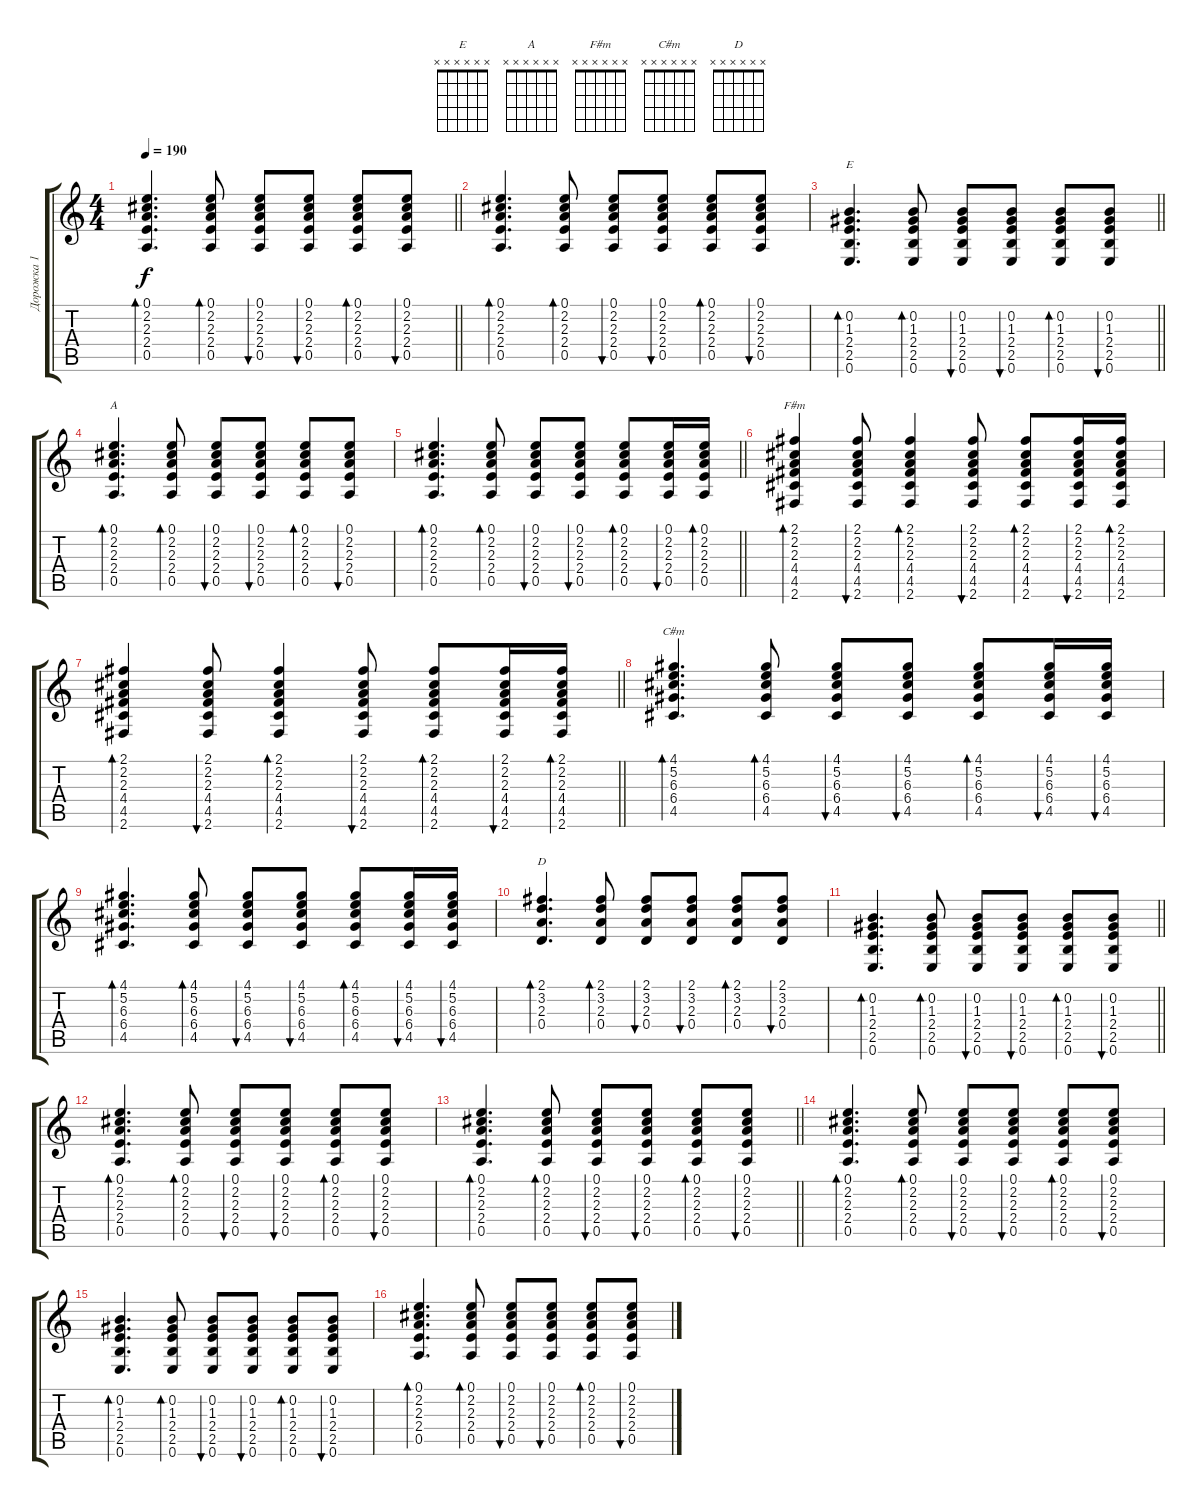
\track ("Дорожка 1" "Дорожка 1") {instrument acousticguitarnylon}
\staff {score tabs}
\tuning (E4 B3 G3 D3 A2 E2) {hide}
\chord ("E" x x x x x x)
\chord ("A" x x x x x x)
\chord ("F#m" x x x x x x)
\chord ("C#m" x x x x x x)
\chord ("D" x x x x x x)
\ts (4 4)
\tempo 190
\clef g2
\barLineRight lightlight
\ks c
(0.1 2.2 2.3 2.4 0.5).4{d bd 60 dy f} (0.1 2.2 2.3 2.4 0.5).8{bd 60} (0.1 2.2 2.3 2.4 0.5).8{bu 60} (0.1 2.2 2.3 2.4 0.5).8{bu 60} (0.1 2.2 2.3 2.4 0.5).8{bd 60} (0.1 2.2 2.3 2.4 0.5).8{bu 60} |
(0.1 2.2 2.3 2.4 0.5).4{d bd 60} (0.1 2.2 2.3 2.4 0.5).8{bd 60} (0.1 2.2 2.3 2.4 0.5).8{bu 60} (0.1 2.2 2.3 2.4 0.5).8{bu 60} (0.1 2.2 2.3 2.4 0.5).8{bd 60} (0.1 2.2 2.3 2.4 0.5).8{bu 60} |
\barLineRight lightlight
(0.2 1.3 2.4 2.5 0.6).4{d bd 60 ch "E"} (0.2 1.3 2.4 2.5 0.6).8{bd 60} (0.2 1.3 2.4 2.5 0.6).8{bu 60} (0.2 1.3 2.4 2.5 0.6).8{bu 60} (0.2 1.3 2.4 2.5 0.6).8{bd 60} (0.2 1.3 2.4 2.5 0.6).8{bu 60} |
(0.1 2.2 2.3 2.4 0.5).4{d bd 60 ch "A"} (0.1 2.2 2.3 2.4 0.5).8{bd 60} (0.1 2.2 2.3 2.4 0.5).8{bu 60} (0.1 2.2 2.3 2.4 0.5).8{bu 60} (0.1 2.2 2.3 2.4 0.5).8{bd 60} (0.1 2.2 2.3 2.4 0.5).8{bu 60} |
\barLineRight lightlight
(0.1 2.2 2.3 2.4 0.5).4{d bd 60} (0.1 2.2 2.3 2.4 0.5).8{bd 60} (0.1 2.2 2.3 2.4 0.5).8{bu 60} (0.1 2.2 2.3 2.4 0.5).8{bu 60} (0.1 2.2 2.3 2.4 0.5).8{bd 60} (0.1 2.2 2.3 2.4 0.5).16{bu 60} (0.1 2.2 2.3 2.4 0.5).16{bd 60} |
(2.1 2.2 2.3 4.4 4.5 2.6).4{bd 60 ch "F#m"} (2.1 2.2 2.3 4.4 4.5 2.6).8{bu 60} (2.1 2.2 2.3 4.4 4.5 2.6).4{bd 60} (2.1 2.2 2.3 4.4 4.5 2.6).8{bu 60} (2.1 2.2 2.3 4.4 4.5 2.6).8{bd 60} (2.1 2.2 2.3 4.4 4.5 2.6).16{bu 60} (2.1 2.2 2.3 4.4 4.5 2.6).16{bd 60} |
\barLineRight lightlight
(2.1 2.2 2.3 4.4 4.5 2.6).4{bd 60} (2.1 2.2 2.3 4.4 4.5 2.6).8{bu 60} (2.1 2.2 2.3 4.4 4.5 2.6).4{bd 60} (2.1 2.2 2.3 4.4 4.5 2.6).8{bu 60} (2.1 2.2 2.3 4.4 4.5 2.6).8{bd 60} (2.1 2.2 2.3 4.4 4.5 2.6).16{bu 60} (2.1 2.2 2.3 4.4 4.5 2.6).16{bd 60} |
(4.1 5.2 6.3 6.4 4.5).4{d bd 60 ch "C#m"} (4.1 5.2 6.3 6.4 4.5).8{bd 60} (4.1 5.2 6.3 6.4 4.5).8{bu 60} (4.1 5.2 6.3 6.4 4.5).8{bu 60} (4.1 5.2 6.3 6.4 4.5).8{bd 60} (4.1 5.2 6.3 6.4 4.5).16{bu 60} (4.1 5.2 6.3 6.4 4.5).16{bu 60} |
(4.1 5.2 6.3 6.4 4.5).4{d bd 60} (4.1 5.2 6.3 6.4 4.5).8{bd 60} (4.1 5.2 6.3 6.4 4.5).8{bu 60} (4.1 5.2 6.3 6.4 4.5).8{bu 60} (4.1 5.2 6.3 6.4 4.5).8{bd 60} (4.1 5.2 6.3 6.4 4.5).16{bu 60} (4.1 5.2 6.3 6.4 4.5).16{bu 60} |
(2.1 3.2 2.3 0.4).4{d bd 60 ch "D"} (2.1 3.2 2.3 0.4).8{bd 60} (2.1 3.2 2.3 0.4).8{bu 60} (2.1 3.2 2.3 0.4).8{bu 60} (2.1 3.2 2.3 0.4).8{bd 60} (2.1 3.2 2.3 0.4).8{bu 60} |
\barLineRight lightlight
(0.2 1.3 2.4 2.5 0.6).4{d bd 60} (0.2 1.3 2.4 2.5 0.6).8{bd 60} (0.2 1.3 2.4 2.5 0.6).8{bu 60} (0.2 1.3 2.4 2.5 0.6).8{bu 60} (0.2 1.3 2.4 2.5 0.6).8{bd 60} (0.2 1.3 2.4 2.5 0.6).8{bu 60} |
(0.1 2.2 2.3 2.4 0.5).4{d bd 60} (0.1 2.2 2.3 2.4 0.5).8{bd 60} (0.1 2.2 2.3 2.4 0.5).8{bu 60} (0.1 2.2 2.3 2.4 0.5).8{bu 60} (0.1 2.2 2.3 2.4 0.5).8{bd 60} (0.1 2.2 2.3 2.4 0.5).8{bu 60} |
\barLineRight lightlight
(0.1 2.2 2.3 2.4 0.5).4{d bd 60} (0.1 2.2 2.3 2.4 0.5).8{bd 60} (0.1 2.2 2.3 2.4 0.5).8{bu 60} (0.1 2.2 2.3 2.4 0.5).8{bu 60} (0.1 2.2 2.3 2.4 0.5).8{bd 60} (0.1 2.2 2.3 2.4 0.5).8{bu 60} |
(0.1 2.2 2.3 2.4 0.5).4{d bd 60} (0.1 2.2 2.3 2.4 0.5).8{bd 60} (0.1 2.2 2.3 2.4 0.5).8{bu 60} (0.1 2.2 2.3 2.4 0.5).8{bu 60} (0.1 2.2 2.3 2.4 0.5).8{bd 60} (0.1 2.2 2.3 2.4 0.5).8{bu 60} |
(0.2 1.3 2.4 2.5 0.6).4{d bd 60} (0.2 1.3 2.4 2.5 0.6).8{bd 60} (0.2 1.3 2.4 2.5 0.6).8{bu 60} (0.2 1.3 2.4 2.5 0.6).8{bu 60} (0.2 1.3 2.4 2.5 0.6).8{bd 60} (0.2 1.3 2.4 2.5 0.6).8{bu 60} |
(0.1 2.2 2.3 2.4 0.5).4{d bd 60} (0.1 2.2 2.3 2.4 0.5).8{bd 60} (0.1 2.2 2.3 2.4 0.5).8{bu 60} (0.1 2.2 2.3 2.4 0.5).8{bu 60} (0.1 2.2 2.3 2.4 0.5).8{bd 60} (0.1 2.2 2.3 2.4 0.5).8{bu 60}
